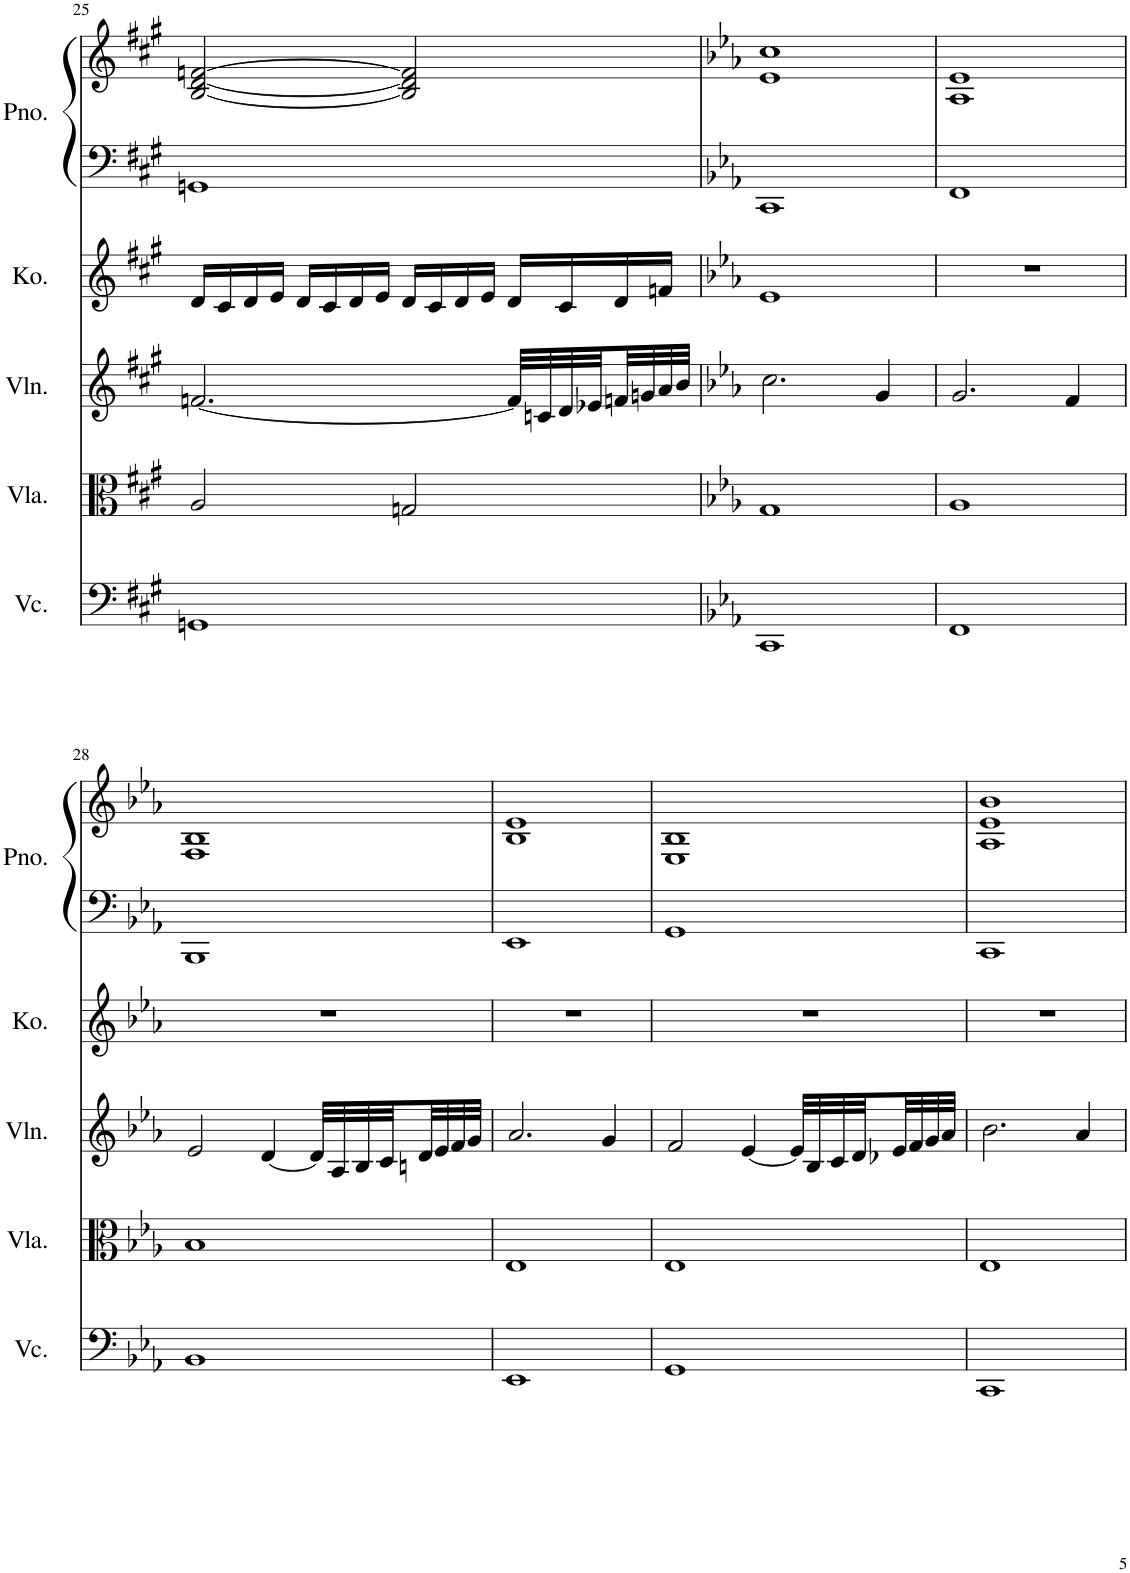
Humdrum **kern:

**kern	**kern	**kern	**kern	**kern	**kern
*part5	*part4	*part3	*part2	*part1	*part1
*staff6	*staff5	*staff4	*staff3	*staff2	*staff1
*I"Violoncello	*I"Viola	*I"Violin	*I"Koto	*I"Piano	*
*I'Vc.	*I'Vla.	*I'Vln.	*I'Ko.	*I'Pno.	*
!!LO:PB:g=z
*clefF4	*clefC3	*clefG2	*clefG2	*clefF4	*clefG2
*k[f#c#g#]	*k[f#c#g#]	*k[f#c#g#]	*k[f#c#g#]	*k[f#c#g#]	*k[f#c#g#]
*M2/2	*M2/2	*M2/2	*M2/2	*M2/2	*M2/2
*met(c|)	*met(c|)	*met(c|)	*met(c|)	*met(c|)	*met(c|)
=25	=25	=25	=25	=25	=25
1GGn	2A/	[2.fn/	16d/LL	1GGn	[2B/ [2d/ [2fn/
.	.	.	16c#/	.	.
.	.	.	16d/	.	.
.	.	.	16e/JJ	.	.
.	.	.	16d/LL	.	.
.	.	.	16c#/	.	.
.	.	.	16d/	.	.
.	.	.	16e/JJ	.	.
.	2Gn/	.	16d/LL	.	2B/] 2d/] 2f/]
.	.	.	16c#/	.	.
.	.	.	16d/	.	.
.	.	.	16e/JJ	.	.
.	.	32f/LLL]	16d/LL	.	.
.	.	32cn/	.	.	.
.	.	32d/	16c#/	.	.
.	.	32e-X/	.	.	.
.	.	32fn/	16d/	.	.
.	.	32gn/	.	.	.
.	.	32a/	16fn/JJ	.	.
.	.	32b/JJJ	.	.	.
=26	=26	=26	=26	=26	=26
*k[b-e-a-]	*k[b-e-a-]	*k[b-e-a-]	*k[b-e-a-]	*k[b-e-a-]	*k[b-e-a-]
1CC	1G	2.cc\	1e-	1CC	1e- 1cc
.	.	4g/	.	.	.
=27	=27	=27	=27	=27	=27
1FF	1A-	2.g/	1r	1FF	1A- 1e-
.	.	4f/	.	.	.
!!LO:LB:g=z
=28	=28	=28	=28	=28	=28
1BB-	1B-	2e-/	1r	1BBB-	1F 1B-
.	.	[4d/	.	.	.
.	.	32d/LLL]	.	.	.
.	.	32A-/	.	.	.
.	.	32B-/	.	.	.
.	.	32c/	.	.	.
.	.	32dn/	.	.	.
.	.	32e-/	.	.	.
.	.	32f/	.	.	.
.	.	32g/JJJ	.	.	.
=29	=29	=29	=29	=29	=29
1EE-	1E-	2.a-/	1r	1EE-	1B- 1e-
.	.	4g/	.	.	.
=30	=30	=30	=30	=30	=30
1GG	1E-	2f/	1r	1GG	1E- 1B-
.	.	[4e-/	.	.	.
.	.	32e-/LLL]	.	.	.
.	.	32B-/	.	.	.
.	.	32c/	.	.	.
.	.	32d/	.	.	.
.	.	32e-X/	.	.	.
.	.	32f/	.	.	.
.	.	32g/	.	.	.
.	.	32a-/JJJ	.	.	.
=31	=31	=31	=31	=31	=31
1CC	1E-	2.b-\	1r	1CC	1A- 1e- 1b-
.	.	4a-/	.	.	.
=	=	=	=	=	=
*-	*-	*-	*-	*-	*-
